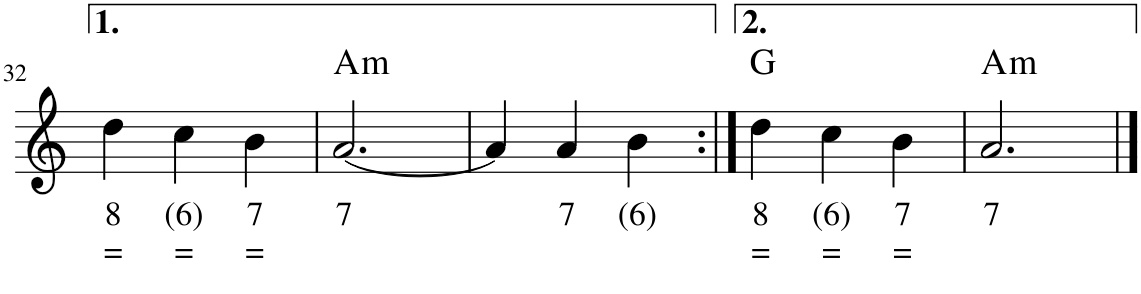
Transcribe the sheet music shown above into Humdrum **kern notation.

**kern	**text	**text	**harte
*part1	*part1	*part1	*part1
*staff1	*staff1	*staff1	*
*I"Stem	*	*	*
!!LO:PB:g=z
*clefG2	*	*	*
*k[]	*	*	*
*M3/4	*	*	*
=32	=32	=32	=32
!	!LO:LY:b	!LO:LY:b	!
4dd\	8	=	.
!	!LO:LY:b	!LO:LY:b	!
4cc\	(6)	=	.
!	!LO:LY:b	!LO:LY:b	!
4b\	7	=	.
=33	=33	=33	=33
!	!LO:LY:b	!	!LO:H:kt=m
[2.a/	7	.	A:min
=34	=34	=34	=34
4a/]	.	.	.
!	!LO:LY:b	!	!
4a/	7	.	.
!	!LO:LY:b	!	!
4b\	(6)	.	.
=35:|!	=35:|!	=35:|!	=35:|!
!	!LO:LY:b	!LO:LY:b	!
4dd\	8	=	G:maj
!	!LO:LY:b	!LO:LY:b	!
4cc\	(6)	=	.
!	!LO:LY:b	!LO:LY:b	!
4b\	7	=	.
=36	=36	=36	=36
!	!LO:LY:b	!	!LO:H:kt=m
2.a/	7	.	A:min
==	==	==	==
*-	*-	*-	*-
